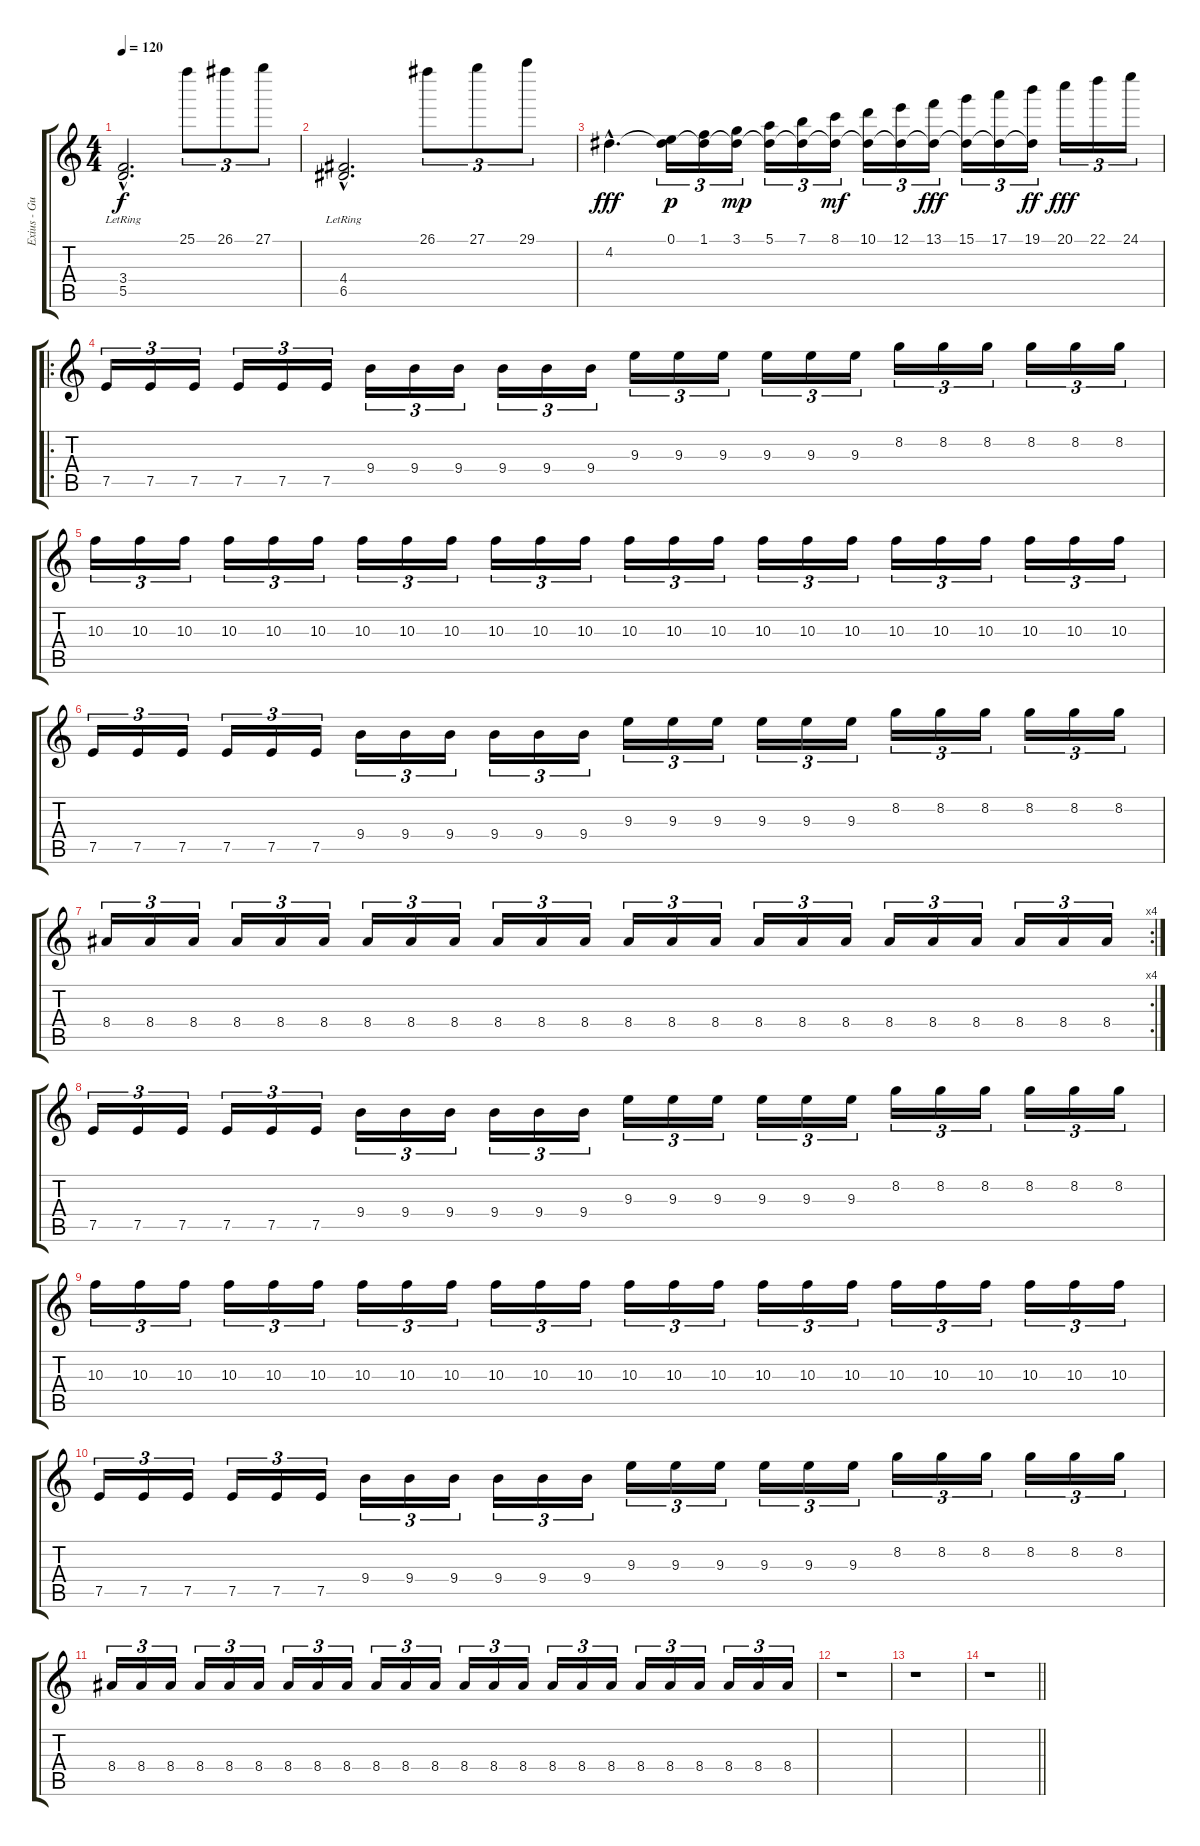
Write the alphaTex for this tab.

\track ("Exius - Guitar - (Six String)" "Exius - Gu") {instrument distortionguitar}
\staff {score tabs}
\tuning (E4 B3 G3 D3 A2 E2) {hide}
\ts (4 4)
\tempo 120
\clef g2
\ks c
(3.4{hac lr} 5.5{hac lr}).2{d dy f instrument acousticgrandpiano} 25.1.8{tu (3 2)} 26.1.8{tu (3 2)} 27.1.8{tu (3 2)} |
(4.4{hac lr} 6.5{hac lr}).2{d instrument acousticgrandpiano} 26.1.8{tu (3 2)} 27.1.8{tu (3 2)} 29.1.8{tu (3 2)} |
4.2{hac}.4{d dy fff} (0.1 4.2{t}).16{tu (3 2) dy p} (1.1 4.2{t}).16{tu (3 2)} (3.1 4.2{t}).16{tu (3 2) dy mp} (5.1 4.2{t}).16{tu (3 2)} (7.1 4.2{t}).16{tu (3 2)} (8.1 4.2{t}).16{tu (3 2) dy mf} (10.1 4.2{t}).16{tu (3 2)} (12.1 4.2{t}).16{tu (3 2)} (13.1 4.2{t}).16{tu (3 2) dy fff} (15.1 4.2{t}).16{tu (3 2)} (17.1 4.2{t}).16{tu (3 2)} (19.1 4.2{t}).16{tu (3 2) dy ff} 20.1.16{tu (3 2) dy fff} 22.1.16{tu (3 2)} 24.1.16{tu (3 2)} |
\ro
7.5.16{tu (3 2) instrument distortionguitar} 7.5.16{tu (3 2)} 7.5.16{tu (3 2)} 7.5.16{tu (3 2)} 7.5.16{tu (3 2)} 7.5.16{tu (3 2)} 9.4.16{tu (3 2)} 9.4.16{tu (3 2)} 9.4.16{tu (3 2)} 9.4.16{tu (3 2)} 9.4.16{tu (3 2)} 9.4.16{tu (3 2)} 9.3.16{tu (3 2)} 9.3.16{tu (3 2)} 9.3.16{tu (3 2)} 9.3.16{tu (3 2)} 9.3.16{tu (3 2)} 9.3.16{tu (3 2)} 8.2.16{tu (3 2)} 8.2.16{tu (3 2)} 8.2.16{tu (3 2)} 8.2.16{tu (3 2)} 8.2.16{tu (3 2)} 8.2.16{tu (3 2)} |
10.3.16{tu (3 2)} 10.3.16{tu (3 2)} 10.3.16{tu (3 2)} 10.3.16{tu (3 2)} 10.3.16{tu (3 2)} 10.3.16{tu (3 2)} 10.3.16{tu (3 2)} 10.3.16{tu (3 2)} 10.3.16{tu (3 2)} 10.3.16{tu (3 2)} 10.3.16{tu (3 2)} 10.3.16{tu (3 2)} 10.3.16{tu (3 2)} 10.3.16{tu (3 2)} 10.3.16{tu (3 2)} 10.3.16{tu (3 2)} 10.3.16{tu (3 2)} 10.3.16{tu (3 2)} 10.3.16{tu (3 2)} 10.3.16{tu (3 2)} 10.3.16{tu (3 2)} 10.3.16{tu (3 2)} 10.3.16{tu (3 2)} 10.3.16{tu (3 2)} |
7.5.16{tu (3 2)} 7.5.16{tu (3 2)} 7.5.16{tu (3 2)} 7.5.16{tu (3 2)} 7.5.16{tu (3 2)} 7.5.16{tu (3 2)} 9.4.16{tu (3 2)} 9.4.16{tu (3 2)} 9.4.16{tu (3 2)} 9.4.16{tu (3 2)} 9.4.16{tu (3 2)} 9.4.16{tu (3 2)} 9.3.16{tu (3 2)} 9.3.16{tu (3 2)} 9.3.16{tu (3 2)} 9.3.16{tu (3 2)} 9.3.16{tu (3 2)} 9.3.16{tu (3 2)} 8.2.16{tu (3 2)} 8.2.16{tu (3 2)} 8.2.16{tu (3 2)} 8.2.16{tu (3 2)} 8.2.16{tu (3 2)} 8.2.16{tu (3 2)} |
\rc 4
8.4.16{tu (3 2)} 8.4.16{tu (3 2)} 8.4.16{tu (3 2)} 8.4.16{tu (3 2)} 8.4.16{tu (3 2)} 8.4.16{tu (3 2)} 8.4.16{tu (3 2)} 8.4.16{tu (3 2)} 8.4.16{tu (3 2)} 8.4.16{tu (3 2)} 8.4.16{tu (3 2)} 8.4.16{tu (3 2)} 8.4.16{tu (3 2)} 8.4.16{tu (3 2)} 8.4.16{tu (3 2)} 8.4.16{tu (3 2)} 8.4.16{tu (3 2)} 8.4.16{tu (3 2)} 8.4.16{tu (3 2)} 8.4.16{tu (3 2)} 8.4.16{tu (3 2)} 8.4.16{tu (3 2)} 8.4.16{tu (3 2)} 8.4.16{tu (3 2)} |
7.5.16{tu (3 2)} 7.5.16{tu (3 2)} 7.5.16{tu (3 2)} 7.5.16{tu (3 2)} 7.5.16{tu (3 2)} 7.5.16{tu (3 2)} 9.4.16{tu (3 2)} 9.4.16{tu (3 2)} 9.4.16{tu (3 2)} 9.4.16{tu (3 2)} 9.4.16{tu (3 2)} 9.4.16{tu (3 2)} 9.3.16{tu (3 2)} 9.3.16{tu (3 2)} 9.3.16{tu (3 2)} 9.3.16{tu (3 2)} 9.3.16{tu (3 2)} 9.3.16{tu (3 2)} 8.2.16{tu (3 2)} 8.2.16{tu (3 2)} 8.2.16{tu (3 2)} 8.2.16{tu (3 2)} 8.2.16{tu (3 2)} 8.2.16{tu (3 2)} |
10.3.16{tu (3 2)} 10.3.16{tu (3 2)} 10.3.16{tu (3 2)} 10.3.16{tu (3 2)} 10.3.16{tu (3 2)} 10.3.16{tu (3 2)} 10.3.16{tu (3 2)} 10.3.16{tu (3 2)} 10.3.16{tu (3 2)} 10.3.16{tu (3 2)} 10.3.16{tu (3 2)} 10.3.16{tu (3 2)} 10.3.16{tu (3 2)} 10.3.16{tu (3 2)} 10.3.16{tu (3 2)} 10.3.16{tu (3 2)} 10.3.16{tu (3 2)} 10.3.16{tu (3 2)} 10.3.16{tu (3 2)} 10.3.16{tu (3 2)} 10.3.16{tu (3 2)} 10.3.16{tu (3 2)} 10.3.16{tu (3 2)} 10.3.16{tu (3 2)} |
7.5.16{tu (3 2)} 7.5.16{tu (3 2)} 7.5.16{tu (3 2)} 7.5.16{tu (3 2)} 7.5.16{tu (3 2)} 7.5.16{tu (3 2)} 9.4.16{tu (3 2)} 9.4.16{tu (3 2)} 9.4.16{tu (3 2)} 9.4.16{tu (3 2)} 9.4.16{tu (3 2)} 9.4.16{tu (3 2)} 9.3.16{tu (3 2)} 9.3.16{tu (3 2)} 9.3.16{tu (3 2)} 9.3.16{tu (3 2)} 9.3.16{tu (3 2)} 9.3.16{tu (3 2)} 8.2.16{tu (3 2)} 8.2.16{tu (3 2)} 8.2.16{tu (3 2)} 8.2.16{tu (3 2)} 8.2.16{tu (3 2)} 8.2.16{tu (3 2)} |
8.4.16{tu (3 2)} 8.4.16{tu (3 2)} 8.4.16{tu (3 2)} 8.4.16{tu (3 2)} 8.4.16{tu (3 2)} 8.4.16{tu (3 2)} 8.4.16{tu (3 2)} 8.4.16{tu (3 2)} 8.4.16{tu (3 2)} 8.4.16{tu (3 2)} 8.4.16{tu (3 2)} 8.4.16{tu (3 2)} 8.4.16{tu (3 2)} 8.4.16{tu (3 2)} 8.4.16{tu (3 2)} 8.4.16{tu (3 2)} 8.4.16{tu (3 2)} 8.4.16{tu (3 2)} 8.4.16{tu (3 2)} 8.4.16{tu (3 2)} 8.4.16{tu (3 2)} 8.4.16{tu (3 2)} 8.4.16{tu (3 2)} 8.4.16{tu (3 2)} |
r.1 |
r.1 |
\barLineRight lightlight
r.1
